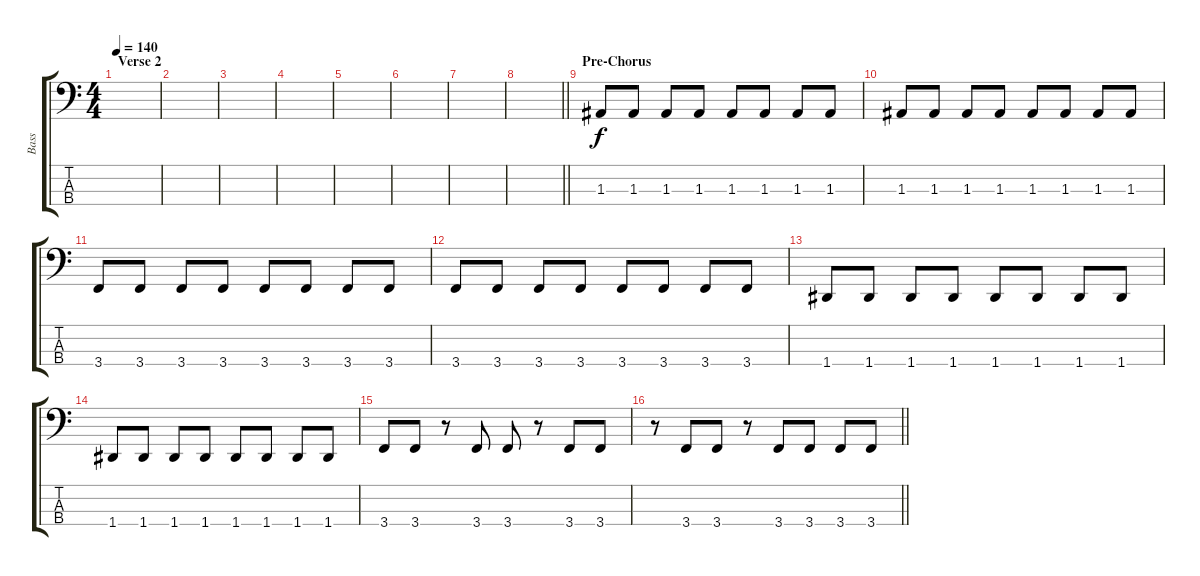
\track ("Bass" "Bass") {instrument electricbassfinger}
\staff {score tabs}
\tuning (G2 D2 A1 D1) {hide}
\ts (4 4)
\section ("" "Verse 2")
\tempo 140
\clef f4
\ks c
|
|
|
|
|
|
|
\barLineRight lightlight
|
\section ("" "Pre-Chorus")
1.3.8 1.3.8 1.3.8 1.3.8 1.3.8 1.3.8 1.3.8 1.3.8 |
1.3.8 1.3.8 1.3.8 1.3.8 1.3.8 1.3.8 1.3.8 1.3.8 |
3.4.8 3.4.8 3.4.8 3.4.8 3.4.8 3.4.8 3.4.8 3.4.8 |
3.4.8 3.4.8 3.4.8 3.4.8 3.4.8 3.4.8 3.4.8 3.4.8 |
1.4.8 1.4.8 1.4.8 1.4.8 1.4.8 1.4.8 1.4.8 1.4.8 |
1.4.8 1.4.8 1.4.8 1.4.8 1.4.8 1.4.8 1.4.8 1.4.8 |
3.4.8 3.4.8 r.8 3.4.8 3.4.8 r.8 3.4.8 3.4.8 |
\barLineRight lightlight
r.8 3.4.8{beam merge} 3.4.8 r.8 3.4.8 3.4.8 3.4.8 3.4.8
